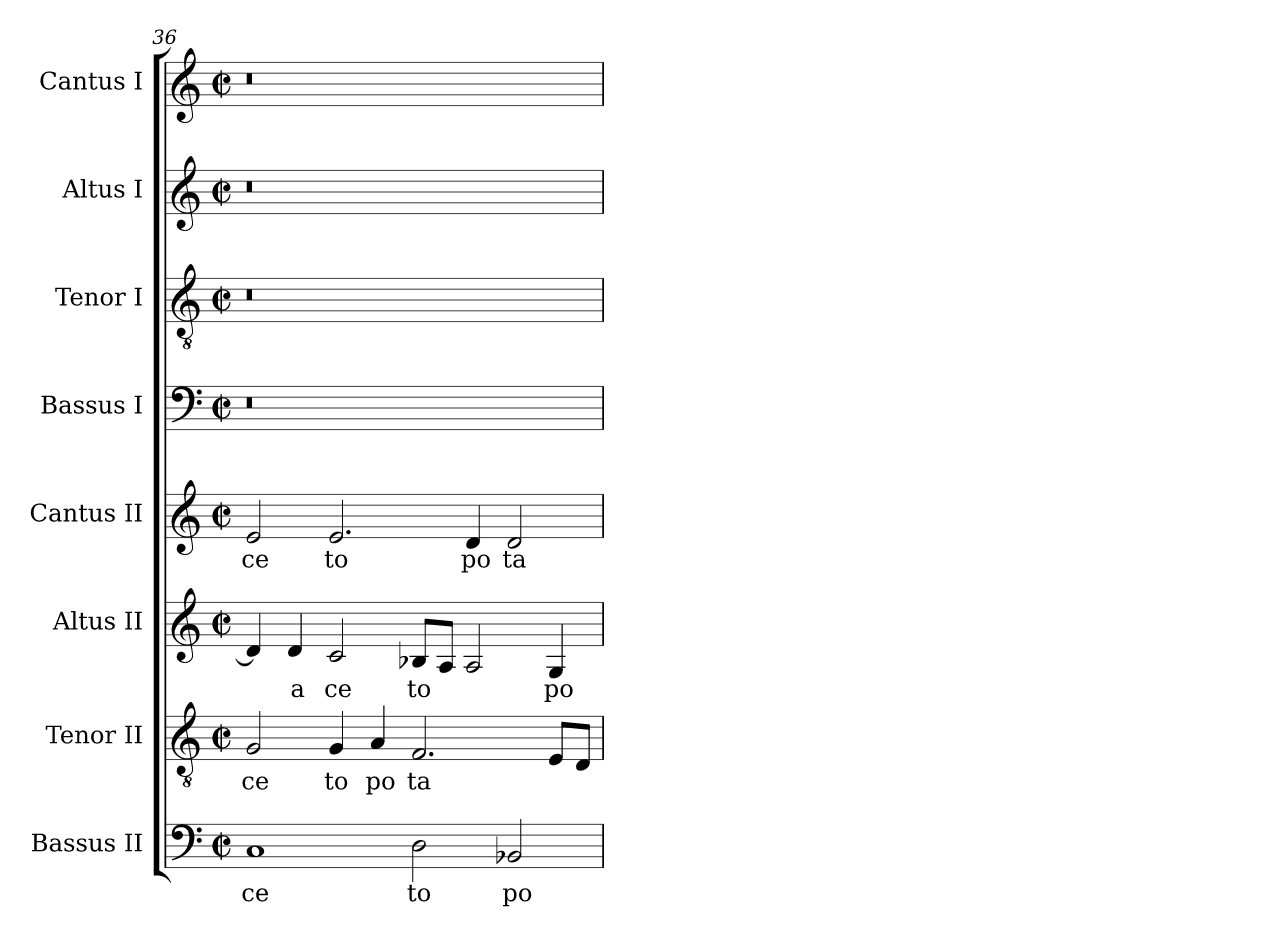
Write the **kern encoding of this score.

**kern	**text	**kern	**text	**kern	**text	**kern	**text	**kern	**kern	**kern	**kern
*part8	*part8	*part7	*part7	*part6	*part6	*part5	*part5	*part4	*part3	*part2	*part1
*staff8	*staff8	*staff7	*staff7	*staff6	*staff6	*staff5	*staff5	*staff4	*staff3	*staff2	*staff1
*I"Bassus II	*	*I"Tenor II	*	*I"Altus II	*	*I"Cantus II	*	*I"Bassus I	*I"Tenor I	*I"Altus I	*I"Cantus I
*clefF4	*	*clefGv2	*	*clefG2	*	*clefG2	*	*clefF4	*clefGv2	*clefG2	*clefG2
*M2/2	*	*M2/2	*	*M2/2	*	*M2/2	*	*M2/2	*M2/2	*M2/2	*M2/2
*met(c|)	*	*met(c|)	*	*met(c|)	*	*met(c|)	*	*met(c|)	*met(c|)	*met(c|)	*met(c|)
=36	=36	=36	=36	=36	=36	=36	=36	=36	=36	=36	=36
!	!LO:LY:b:cj	!	!LO:LY:b:cj	!	!	!	!LO:LY:b:cj	!	!	!	!
1C	ce	2G/	ce	4d/]	.	2e/	ce	0r	0r	0r	0r
!	!	!	!	!	!LO:LY:b:cj	!	!	!	!	!	!
.	.	.	.	4d/	a	.	.	.	.	.	.
!	!	!	!LO:LY:b:cj	!	!LO:LY:b:cj	!	!LO:LY:b:cj	!	!	!	!
.	.	4G/	to	2c/	ce	2.e/	to	.	.	.	.
!	!	!	!LO:LY:b:cj	!	!	!	!	!	!	!	!
.	.	4A/	po	.	.	.	.	.	.	.	.
!	!LO:LY:b:cj	!	!LO:LY:b:cj	!	!LO:LY:b:cj	!	!	!	!	!	!
2D\	to	2.F/	ta	8B-X/L	to	.	.	.	.	.	.
.	.	.	.	8A/J	.	.	.	.	.	.	.
!	!	!	!	!	!	!	!LO:LY:b:cj	!	!	!	!
.	.	.	.	2A/	.	4d/	po	.	.	.	.
!	!LO:LY:b:cj	!	!	!	!	!	!LO:LY:b:cj	!	!	!	!
2BB-X/	po	.	.	.	.	2d/	ta	.	.	.	.
!	!	!	!	!	!LO:LY:b:cj	!	!	!	!	!	!
.	.	8E/L	.	4G/	po	.	.	.	.	.	.
.	.	8D/J	.	.	.	.	.	.	.	.	.
=	=	=	=	=	=	=	=	=	=	=	=
*-	*-	*-	*-	*-	*-	*-	*-	*-	*-	*-	*-
